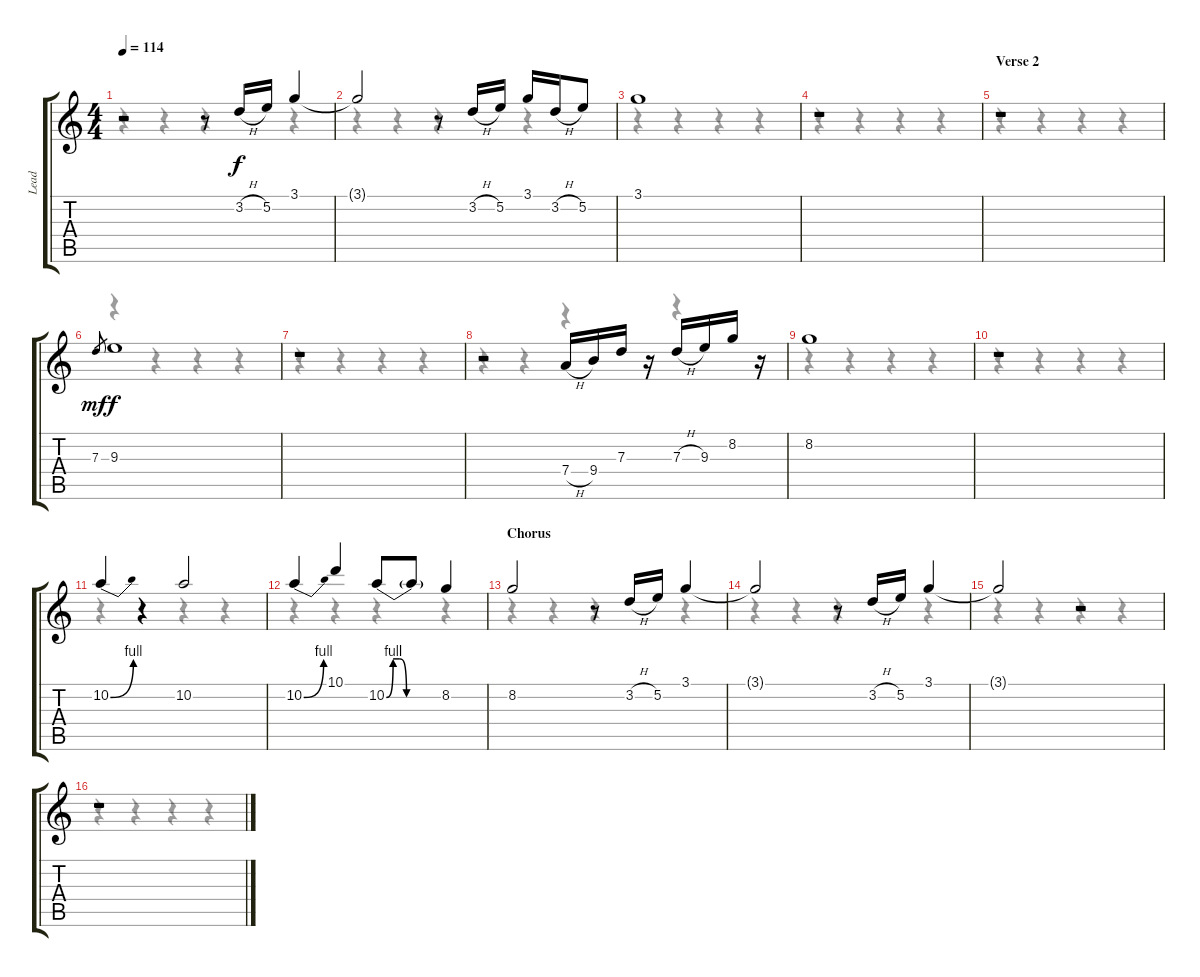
\track ("Lead" "Lead") {instrument electricguitarjazz}
\staff {score tabs}
\tuning (E4 B3 G3 D3 A2 E2) {hide}
\voice
\ts (4 4)
\tempo 114
\clef g2
\ks c
r.2{dy f} r.8 3.2{h}.16 5.2.16 3.1.4 |
3.1{t}.2 r.8 3.2{h}.16 5.2.16 3.1.16 3.2{h}.16 5.2.8 |
3.1.1 |
r.1 |
\section ("" "Verse 2")
r.1 |
7.3.8{gr dy mf} 9.3.1{dy f} |
r.1 |
r.2 7.4{h}.16 9.4.16 7.3.16 r.16 7.3{h}.16 9.3.16 8.2.16 r.16 |
8.2.1 |
r.1 |
10.2{be (bend 0 0 60 4)}.4 r.4 10.2.2 |
10.2{be (bend 0 0 60 4)}.4 10.1.4 10.2{be (custom 0 0 15 4 30 4 45 0 60 0)}.8 10.2{be (hold 0 0 60 0) t}.8 8.2.4 |
\section ("" "Chorus")
8.2.2 r.8 3.2{h}.16 5.2.16 3.1.4 |
3.1{t}.2 r.8 3.2{h}.16 5.2.16 3.1.4 |
3.1{t}.2 r.2 |
r.1
\voice
\clef g2
\ottava regular
\simile none
\ks c
r.4{dy f} r.4 r.4 r.4 |
r.4 r.4 r.4 r.4 |
r.4 r.4 r.4 r.4 |
r.4 r.4 r.4 r.4 |
r.4 r.4 r.4 r.4 |
r.4 r.4 r.4 r.4 |
r.4 r.4 r.4 r.4 |
r.4 r.4 r.4 r.4 |
r.4 r.4 r.4 r.4 |
r.4 r.4 r.4 r.4 |
r.4 r.4 r.4 r.4 |
r.4 r.4 r.4 r.4 |
r.4 r.4 r.4 r.4 |
r.4 r.4 r.4 r.4 |
r.4 r.4 r.4 r.4 |
r.4 r.4 r.4 r.4
